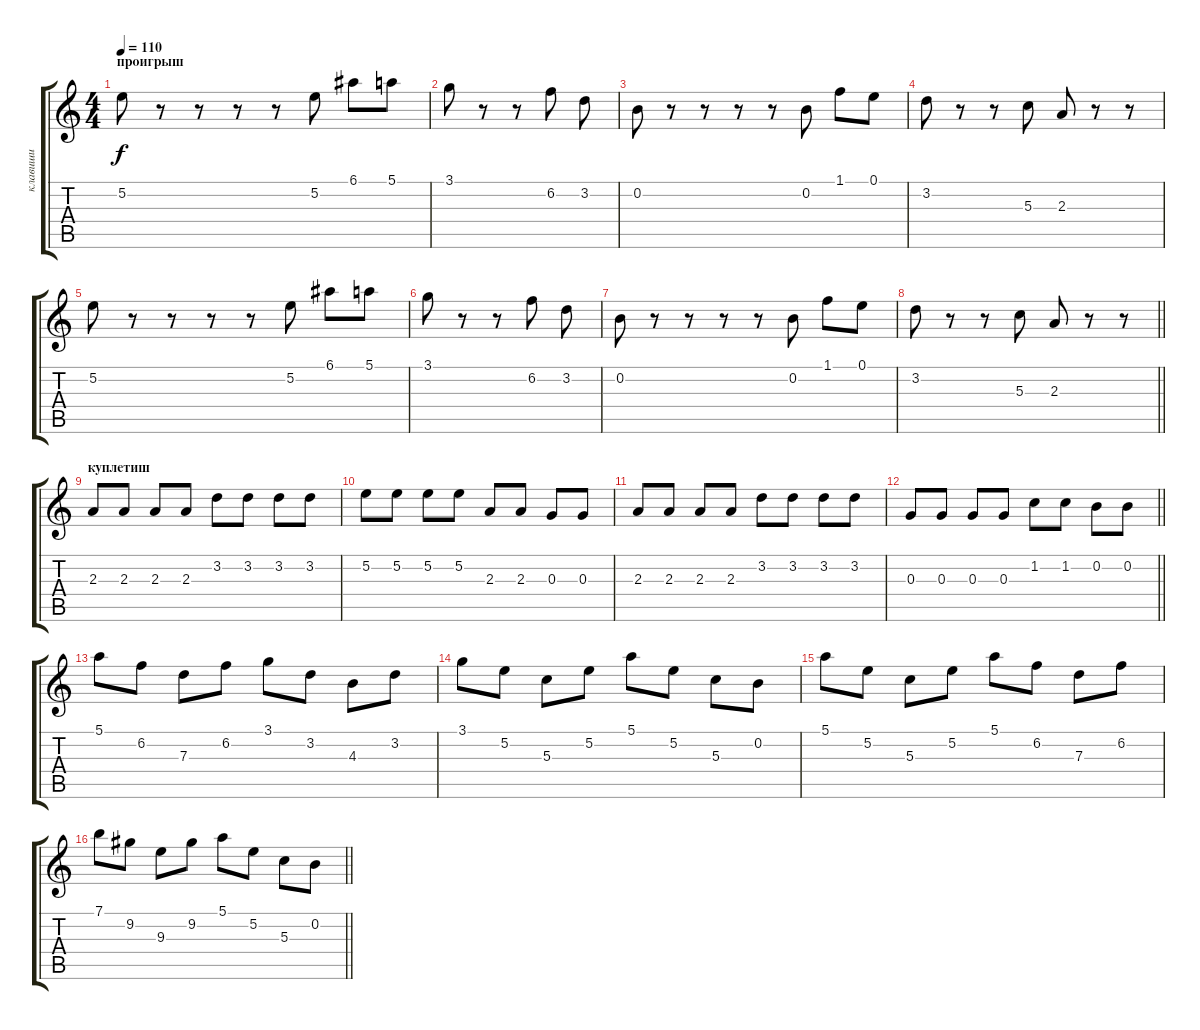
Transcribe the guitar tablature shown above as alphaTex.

\track ("клавиши" "клавиши") {instrument acousticguitarsteel}
\staff {score tabs}
\tuning (E4 B3 G3 D3 A2 E2) {hide}
\ts (4 4)
\section ("" "проигрыш")
\tempo 110
\clef g2
\ks c
5.2.8{dy f} r.8 r.8 r.8 r.8 5.2.8 6.1.8 5.1.8 |
3.1.8 r.8 r.8 6.2.8 3.2.8 |
0.2.8 r.8 r.8 r.8 r.8 0.2.8 1.1.8 0.1.8 |
3.2.8 r.8 r.8 5.3.8 2.3.8 r.8 r.8 |
5.2.8 r.8 r.8 r.8 r.8 5.2.8 6.1.8 5.1.8 |
3.1.8 r.8 r.8 6.2.8 3.2.8 |
0.2.8 r.8 r.8 r.8 r.8 0.2.8 1.1.8 0.1.8 |
\barLineRight lightlight
3.2.8 r.8 r.8 5.3.8 2.3.8 r.8 r.8 |
\section ("" "куплетиш")
2.3.8 2.3.8 2.3.8 2.3.8 3.2.8 3.2.8 3.2.8 3.2.8 |
5.2.8 5.2.8 5.2.8 5.2.8 2.3.8 2.3.8 0.3.8 0.3.8 |
2.3.8 2.3.8 2.3.8 2.3.8 3.2.8 3.2.8 3.2.8 3.2.8 |
\barLineRight lightlight
0.3.8 0.3.8 0.3.8 0.3.8 1.2.8 1.2.8 0.2.8 0.2.8 |
5.1.8 6.2.8 7.3.8 6.2.8 3.1.8 3.2.8 4.3.8 3.2.8 |
3.1.8 5.2.8 5.3.8 5.2.8 5.1.8 5.2.8 5.3.8 0.2.8 |
5.1.8 5.2.8 5.3.8 5.2.8 5.1.8 6.2.8 7.3.8 6.2.8 |
\barLineRight lightlight
7.1.8 9.2.8 9.3.8 9.2.8 5.1.8 5.2.8 5.3.8 0.2.8
